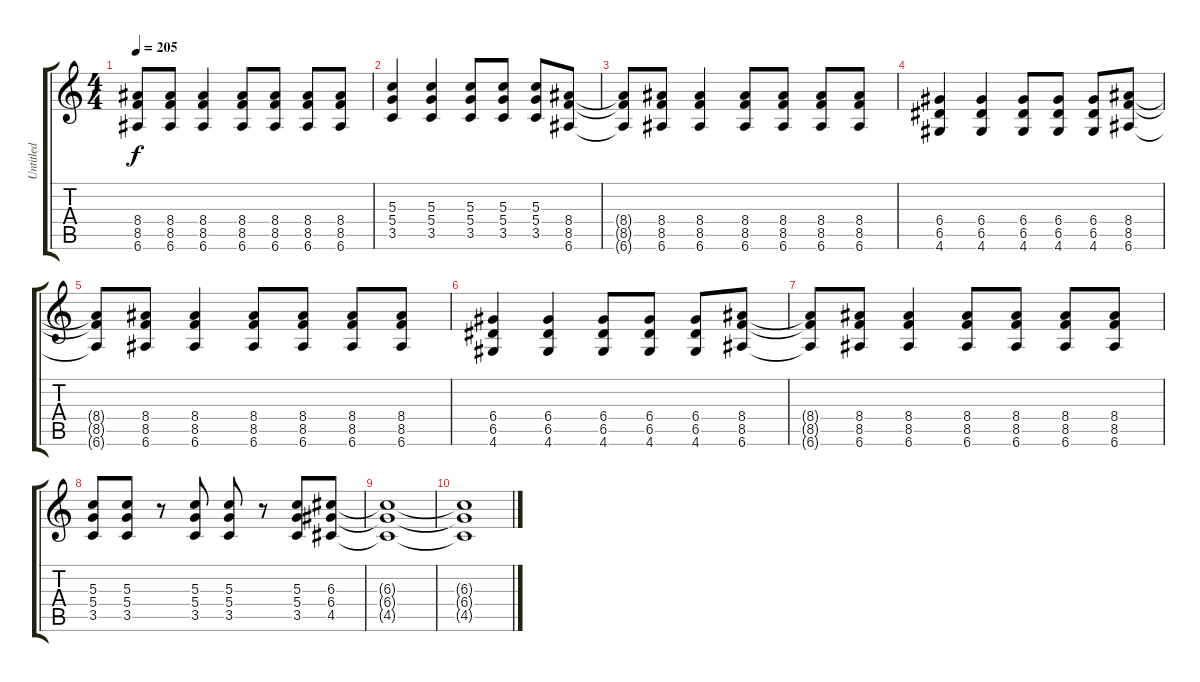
\track ("Untitled" "Untitled") {instrument distortionguitar}
\staff {score tabs}
\tuning (E4 B3 G3 D3 A2 E2) {hide}
\ts (4 4)
\tempo 205
\clef g2
\ks c
(8.4{t} 8.5{t} 6.6{t}).8{dy f} (8.4 8.5 6.6).8 (8.4 8.5 6.6).4 (8.4 8.5 6.6).8 (8.4 8.5 6.6).8 (8.4 8.5 6.6).8 (8.4 8.5 6.6).8 |
(5.3 5.4 3.5).4 (5.3 5.4 3.5).4 (5.3 5.4 3.5).8 (5.3 5.4 3.5).8 (5.3 5.4 3.5).8 (8.4 8.5 6.6).8 |
(8.4{t} 8.5{t} 6.6{t}).8 (8.4 8.5 6.6).8 (8.4 8.5 6.6).4 (8.4 8.5 6.6).8 (8.4 8.5 6.6).8 (8.4 8.5 6.6).8 (8.4 8.5 6.6).8 |
(6.4 6.5 4.6).4 (6.4 6.5 4.6).4 (6.4 6.5 4.6).8 (6.4 6.5 4.6).8 (6.4 6.5 4.6).8 (8.4 8.5 6.6).8 |
(8.4{t} 8.5{t} 6.6{t}).8 (8.4 8.5 6.6).8 (8.4 8.5 6.6).4 (8.4 8.5 6.6).8 (8.4 8.5 6.6).8 (8.4 8.5 6.6).8 (8.4 8.5 6.6).8 |
(6.4 6.5 4.6).4 (6.4 6.5 4.6).4 (6.4 6.5 4.6).8 (6.4 6.5 4.6).8 (6.4 6.5 4.6).8 (8.4 8.5 6.6).8 |
(8.4{t} 8.5{t} 6.6{t}).8 (8.4 8.5 6.6).8 (8.4 8.5 6.6).4 (8.4 8.5 6.6).8 (8.4 8.5 6.6).8 (8.4 8.5 6.6).8 (8.4 8.5 6.6).8 |
(5.3 5.4 3.5).8 (5.3 5.4 3.5).8 r.8 (5.3 5.4 3.5).8 (5.3 5.4 3.5).8 r.8 (5.3 5.4 3.5).8 (6.3 6.4 4.5).8 |
(6.3{t} 6.4{t} 4.5{t}).1 |
(6.3{t} 6.4{t} 4.5{t}).1
